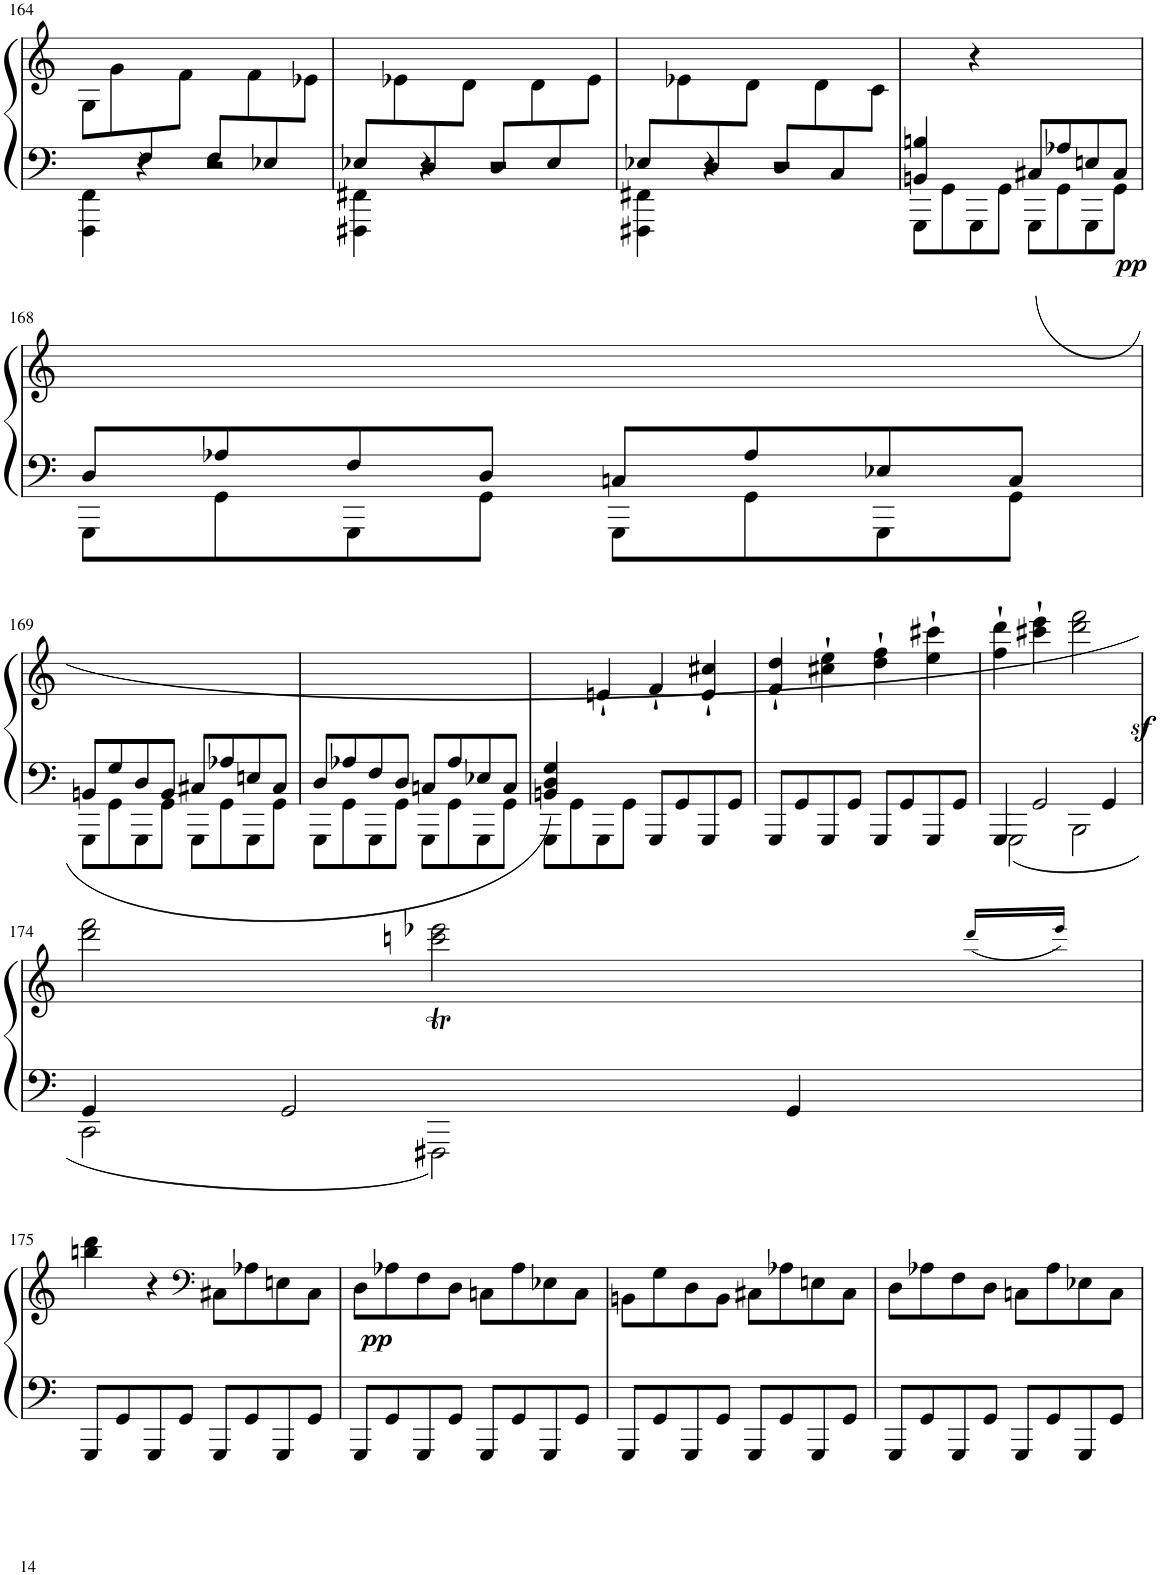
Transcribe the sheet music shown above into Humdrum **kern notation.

**kern	**kern	**dynam
*part1	*part1	*part1
*staff2	*staff1	*staff1/2
*I"Piano	*	*
*I'Pno	*	*
!!LO:PB:g=z
*clefF4	*clefG2	*
*k[]	*k[]	*
*M4/4	*M4/4	*
*met(c|)	*met(c|)	*
=164	=164	=164
*^	*	*
4ryy	4FFF\ 4FF\	8G\L	.
.	.	8g\	.
8F/	4r	8ryy	.
8ryy	.	8f\J	.
8F/L	2r	8ryy	.
8ryy	.	8f\	.
8E-X/	.	8ryy	.
8ryy	.	8e-X\J	.
=165	=165	=165	=165
8E-X/L	4FFF#X\ 4FF#X\	8ryy	.
8ryy	.	8e-X\	.
8D/	4r	8ryy	.
8ryy	.	8d\J	.
8D/L	2r	8ryy	.
8ryy	.	8d\	.
8E-/	.	8ryy	.
8ryy	.	8e-\J	.
=166	=166	=166	=166
8E-X/L	4FFF#X\ 4FF#X\	8ryy	.
8ryy	.	8e-X\	.
8D/	4r	8ryy	.
8ryy	.	8d\J	.
8D/L	2r	8ryy	.
8ryy	.	8d\	.
8C/	.	8ryy	.
8ryy	.	8c\J	.
=167	=167	=167	=167
4BBn/ 4Bn/	8GGG\L	4ryy	.
.	8GG\	.	.
4ryy	8GGG\	4r	.
.	8GG\J	.	.
!	!	!	!LO:DY:b=2
8C#X/L	8GGG\L	2ryy	pp
8A-X/	8GG\	.	.
8En/	8GGG\	.	.
8C#/J	8GG\J	.	.
!!LO:LB:g=z
=168	=168	=168	=168
8D/L	8GGG\L	1ryy	.
8A-X/	8GG\	.	.
8F/	8GGG\	.	.
8D/J	8GG\J	.	.
8Cn/L	8GGG\L	.	.
8A-/	8GG\	.	.
8E-X/	8GGG\	.	.
8C/J	8GG\J	.	.
!!LO:LB:g=z
=169	=169	=169	=169
8BBn/L	8GGG\L	1ryy	.
8G/	8GG\	.	.
8D/	8GGG\	.	.
8BB/J	8GG\J	.	.
8C#X/L	8GGG\L	.	.
8A-X/	8GG\	.	.
8En/	8GGG\	.	.
8C#/J	8GG\J	.	.
=170	=170	=170	=170
8D/L	8GGG\L	1ryy	.
8A-X/	8GG\	.	.
8F/	8GGG\	.	.
8D/J	8GG\J	.	.
8Cn/L	8GGG\L	.	.
8A-/	8GG\	.	.
8E-X/	8GGG\	.	.
8C/J	8GG\J	.	.
=171	=171	=171	=171
4BBn/ 4D/ 4G/	8GGG\L	4ryy	.
.	8GG\	.	.
2.ryy	8GGG\	4en'`/	.
.	8GG\J	.	.
.	8GGG/L	4f'`/	.
.	8GG/	.	.
.	8GGG/	4e/'` 4cc#X/'`	.
.	8GG/J	.	.
*v	*v	*	*
=172	=172	=172
8GGG/L	4f/'` 4dd/'`	.
8GG/	.	.
8GGG/	4cc#X\'` 4ee\'`	.
8GG/J	.	.
8GGG/L	4dd\'` 4ff\'`	.
8GG/	.	.
8GGG/	4ee\'` 4ccc#X\'`	.
8GG/J	.	.
=173	=173	=173
*^	*	*
4GGG/	2GGG\	4ff\'` 4ddd\'`	.
2GG/	.	4ccc#X\'` 4eee\'`	.
.	2BBB\	2ddd\z< 2fff\z<	.
4GG/	.	.	.
!!LO:LB:g=z
=174	=174	=174	=174
*	*	*^	*
4GG/	2CC\	2ddd\ 2fff\	2ryy	.
2GG/	.	.	.	.
.	2FFF#X\	2cccn\T 2eee-X\T	16fff!	.
.	.	.	16eee-!	.
.	.	.	16fff!	.
.	.	.	16eee-!	.
4GG/	.	.	16fff!	.
.	.	.	16eee-!	.
.	.	.	(16ddd!/LL	.
.	.	.	16eee-!/JJ)	.
*v	*v	*	*	*
*	*v	*v	*
!!LO:LB:g=z
=175	=175	=175
8GGG/L	4bbn\ 4ddd\	.
8GG/	.	.
8GGG/	4r	.
8GG/J	.	.
*	*clefF4	*
!	!	!LO:DY:b
8GGG/L	8C#X\L	pp
8GG/	8A-X\	.
8GGG/	8En\	.
8GG/J	8C#\J	.
=176	=176	=176
8GGG/L	8D\L	.
8GG/	8A-X\	.
8GGG/	8F\	.
8GG/J	8D\J	.
8GGG/L	8Cn\L	.
8GG/	8A-\	.
8GGG/	8E-X\	.
8GG/J	8C\J	.
=177	=177	=177
8GGG/L	8BBn\L	.
8GG/	8G\	.
8GGG/	8D\	.
8GG/J	8BB\J	.
8GGG/L	8C#X\L	.
8GG/	8A-X\	.
8GGG/	8En\	.
8GG/J	8C#\J	.
=178	=178	=178
8GGG/L	8D\L	.
8GG/	8A-X\	.
8GGG/	8F\	.
8GG/J	8D\J	.
8GGG/L	8Cn\L	.
8GG/	8A-\	.
8GGG/	8E-X\	.
8GG/J	8C\J	.
=	=	=
*-	*-	*-
